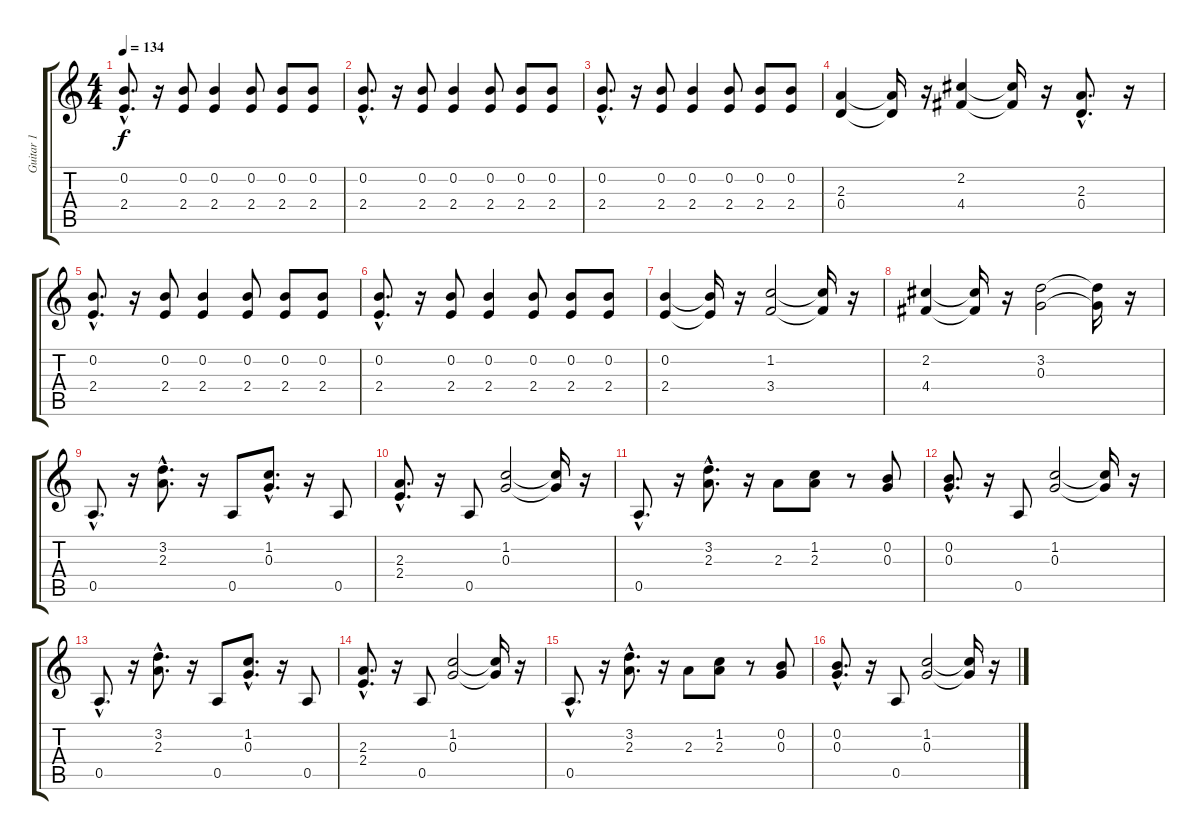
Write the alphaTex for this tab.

\track ("Guitar 1" "Guitar 1") {instrument distortionguitar}
\staff {score tabs}
\tuning (E4 B3 G3 D3 A2 E2) {hide}
\ts (4 4)
\tempo 134
\clef g2
\ks c
(0.2{hac} 2.4{hac}).8{d dy f} r.16 (0.2 2.4).8 (0.2 2.4).4 (0.2 2.4).8 (0.2 2.4).8 (0.2 2.4).8 |
(0.2{hac} 2.4{hac}).8{d} r.16 (0.2 2.4).8 (0.2 2.4).4 (0.2 2.4).8 (0.2 2.4).8 (0.2 2.4).8 |
(0.2{hac} 2.4{hac}).8{d} r.16 (0.2 2.4).8 (0.2 2.4).4 (0.2 2.4).8 (0.2 2.4).8 (0.2 2.4).8 |
(2.3 0.4).4 (2.3{t} 0.4{t}).16 r.16 (2.2 4.4).4 (2.2{t} 4.4{t}).16 r.16 (2.3{hac} 0.4{hac}).8{d} r.16 |
(0.2{hac} 2.4{hac}).8{d} r.16 (0.2 2.4).8 (0.2 2.4).4 (0.2 2.4).8 (0.2 2.4).8 (0.2 2.4).8 |
(0.2{hac} 2.4{hac}).8{d} r.16 (0.2 2.4).8 (0.2 2.4).4 (0.2 2.4).8 (0.2 2.4).8 (0.2 2.4).8 |
(0.2 2.4).4 (0.2{t} 2.4{t}).16 r.16 (1.2 3.4).2 (1.2{t} 3.4{t}).16 r.16 |
(2.2 4.4).4 (2.2{t} 4.4{t}).16 r.16 (3.2 0.3).2 (3.2{t} 0.3{t}).16 r.16 |
0.5{hac}.8{d} r.16 (3.2{hac} 2.3{hac}).8{d} r.16 0.5.8 (1.2{hac} 0.3{hac}).8{d} r.16 0.5.8 |
(2.3{hac} 2.4{hac}).8{d} r.16 0.5.8 (1.2 0.3).2 (1.2{t} 0.3{t}).16 r.16 |
0.5{hac}.8{d} r.16 (3.2{hac} 2.3{hac}).8{d} r.16 2.3.8 (1.2 2.3).8 r.8 (0.2 0.3).8 |
(0.2{hac} 0.3{hac}).8{d} r.16 0.5.8 (1.2 0.3).2 (1.2{t} 0.3{t}).16 r.16 |
0.5{hac}.8{d} r.16 (3.2{hac} 2.3{hac}).8{d} r.16 0.5.8 (1.2{hac} 0.3{hac}).8{d} r.16 0.5.8 |
(2.3{hac} 2.4{hac}).8{d} r.16 0.5.8 (1.2 0.3).2 (1.2{t} 0.3{t}).16 r.16 |
0.5{hac}.8{d} r.16 (3.2{hac} 2.3{hac}).8{d} r.16 2.3.8 (1.2 2.3).8 r.8 (0.2 0.3).8 |
(0.2{hac} 0.3{hac}).8{d} r.16 0.5.8 (1.2 0.3).2 (1.2{t} 0.3{t}).16 r.16
